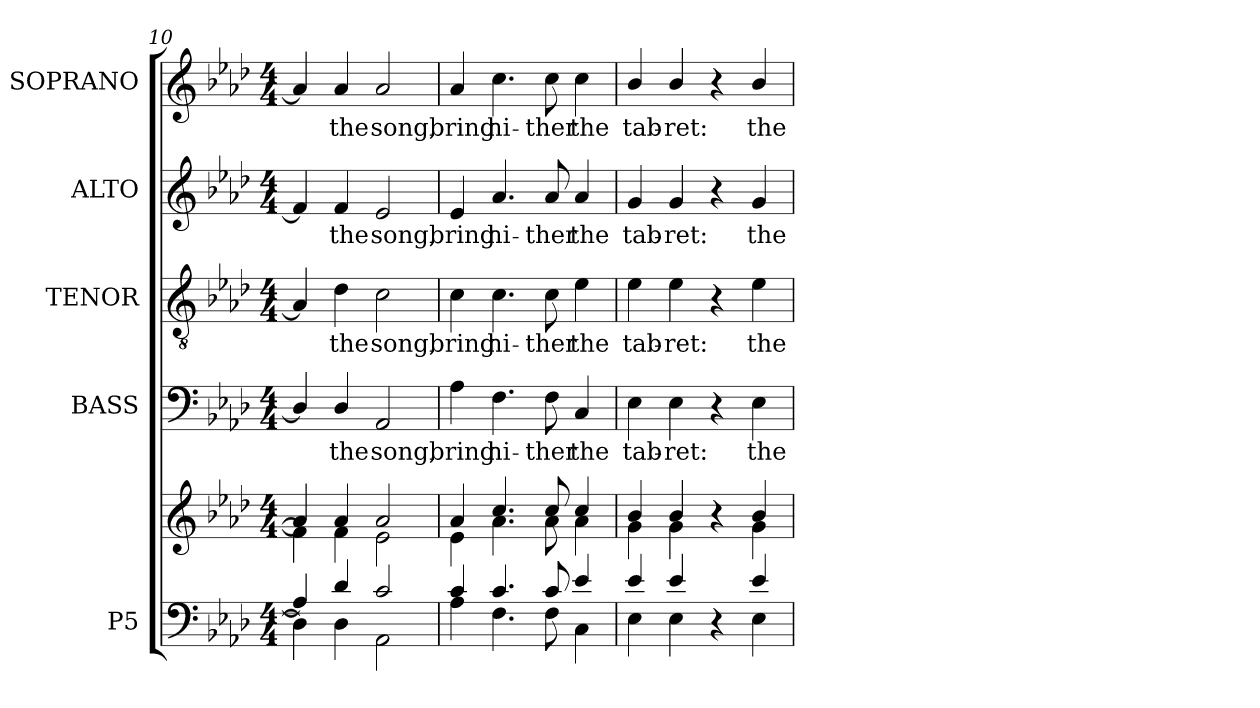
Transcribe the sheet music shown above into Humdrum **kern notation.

**kern	**kern	**kern	**text	**kern	**text	**kern	**text	**kern	**text
*part5	*part5	*part4	*part4	*part3	*part3	*part2	*part2	*part1	*part1
*staff6	*staff5	*staff4	*staff4	*staff3	*staff3	*staff2	*staff2	*staff1	*staff1
*I"P5	*	*I"BASS	*	*I"TENOR	*	*I"ALTO	*	*I"SOPRANO	*
*clefF4	*clefG2	*clefF4	*	*clefGv2	*	*clefG2	*	*clefG2	*
*	*	*	*	*ITrd7c12	*	*	*	*	*
*k[b-e-a-d-]	*k[b-e-a-d-]	*k[b-e-a-d-]	*	*k[b-e-a-d-]	*	*k[b-e-a-d-]	*	*k[b-e-a-d-]	*
*A-:	*A-:	*A-:	*	*A-:	*	*A-:	*	*A-:	*
*M4/4	*M4/4	*M4/4	*	*M4/4	*	*M4/4	*	*M4/4	*
=10	=10	=10	=10	=10	=10	=10	=10	=10	=10
*^	*^	*	*	*	*	*	*	*	*
4A-i/]	4D-i\]	4a-i/]	4fi\]	4D-i/]	.	4AA-i/]	.	4fi/]	.	4a-i/]	.
!	!	!	!	!	!LO:LY:b:color=#000000	!	!	!	!	!	!
!	!	!	!	!	!	!	!LO:LY:b:color=#000000	!	!	!	!
!	!	!	!	!	!	!	!	!	!LO:LY:b:color=#000000	!	!
!	!	!	!	!	!	!	!	!	!	!	!LO:LY:b:color=#000000
4d-i/	4D-i\	4a-i/	4fi\	4D-i/	the	4D-i\	the	4fi/	the	4a-i/	the
!	!	!	!	!	!LO:LY:b:color=#000000	!	!	!	!	!	!
!	!	!	!	!	!	!	!LO:LY:b:color=#000000	!	!	!	!
!	!	!	!	!	!	!	!	!	!LO:LY:b:color=#000000	!	!
!	!	!	!	!	!	!	!	!	!	!	!LO:LY:b:color=#000000
2ci/	2AA-i\	2a-i/	2e-i\	2AA-i/	song,	2Ci\	song,	2e-i/	song,	2a-i/	song,
!!LO:PB:g=z
=11	=11	=11	=11	=11	=11	=11	=11	=11	=11	=11	=11
!	!	!	!	!	!LO:LY:b:color=#000000	!	!	!	!	!	!
!	!	!	!	!	!	!	!LO:LY:b:color=#000000	!	!	!	!
!	!	!	!	!	!	!	!	!	!LO:LY:b:color=#000000	!	!
!	!	!	!	!	!	!	!	!	!	!	!LO:LY:b:color=#000000
4ci/	4A-i\	4a-i/	4e-i\	4A-i\	bring	4Ci\	bring	4e-i/	bring	4a-i/	bring
!	!	!	!	!	!LO:LY:b:color=#000000	!	!	!	!	!	!
!	!	!	!	!	!	!	!LO:LY:b:color=#000000	!	!	!	!
!	!	!	!	!	!	!	!	!	!LO:LY:b:color=#000000	!	!
!	!	!	!	!	!	!	!	!	!	!	!LO:LY:b:color=#000000
4.ci/	4.Fi\	4.cci/	4.a-i\	4.Fi\	hi-	4.Ci\	hi-	4.a-i/	hi-	4.cci\	hi-
!	!	!	!	!	!LO:LY:b:color=#000000	!	!	!	!	!	!
!	!	!	!	!	!	!	!LO:LY:b:color=#000000	!	!	!	!
!	!	!	!	!	!	!	!	!	!LO:LY:b:color=#000000	!	!
!	!	!	!	!	!	!	!	!	!	!	!LO:LY:b:color=#000000
8ci/	8Fi\	8cci/	8a-i\	8Fi\	-ther	8Ci\	-ther	8a-i/	-ther	8cci\	-ther
!	!	!	!	!	!LO:LY:b:color=#000000	!	!	!	!	!	!
!	!	!	!	!	!	!	!LO:LY:b:color=#000000	!	!	!	!
!	!	!	!	!	!	!	!	!	!LO:LY:b:color=#000000	!	!
!	!	!	!	!	!	!	!	!	!	!	!LO:LY:b:color=#000000
4e-i/	4Ci\	4cci/	4a-i\	4Ci/	the	4E-i\	the	4a-i/	the	4cci\	the
=12	=12	=12	=12	=12	=12	=12	=12	=12	=12	=12	=12
!	!	!	!	!	!LO:LY:b:color=#000000	!	!	!	!	!	!
!	!	!	!	!	!	!	!LO:LY:b:color=#000000	!	!	!	!
!	!	!	!	!	!	!	!	!	!LO:LY:b:color=#000000	!	!
!	!	!	!	!	!	!	!	!	!	!	!LO:LY:b:color=#000000
4e-i/	4E-i\	4b-i/	4gi\	4E-i\	tab-	4E-i\	tab-	4gi/	tab-	4b-i/	tab-
!	!	!	!	!	!LO:LY:b:color=#000000	!	!	!	!	!	!
!	!	!	!	!	!	!	!LO:LY:b:color=#000000	!	!	!	!
!	!	!	!	!	!	!	!	!	!LO:LY:b:color=#000000	!	!
!	!	!	!	!	!	!	!	!	!	!	!LO:LY:b:color=#000000
4e-i/	4E-i\	4b-i/	4gi\	4E-i\	-ret:	4E-i\	-ret:	4gi/	-ret:	4b-i/	-ret:
4r	4ryy	4r	4ryy	4r	.	4r	.	4r	.	4r	.
!	!	!	!	!	!LO:LY:b:color=#000000	!	!	!	!	!	!
!	!	!	!	!	!	!	!LO:LY:b:color=#000000	!	!	!	!
!	!	!	!	!	!	!	!	!	!LO:LY:b:color=#000000	!	!
!	!	!	!	!	!	!	!	!	!	!	!LO:LY:b:color=#000000
4e-i/	4E-i\	4b-i/	4gi\	4E-i\	the	4E-i\	the	4gi/	the	4b-i/	the
*v	*v	*	*	*	*	*	*	*	*	*	*
*	*v	*v	*	*	*	*	*	*	*	*
=	=	=	=	=	=	=	=	=	=
*-	*-	*-	*-	*-	*-	*-	*-	*-	*-
